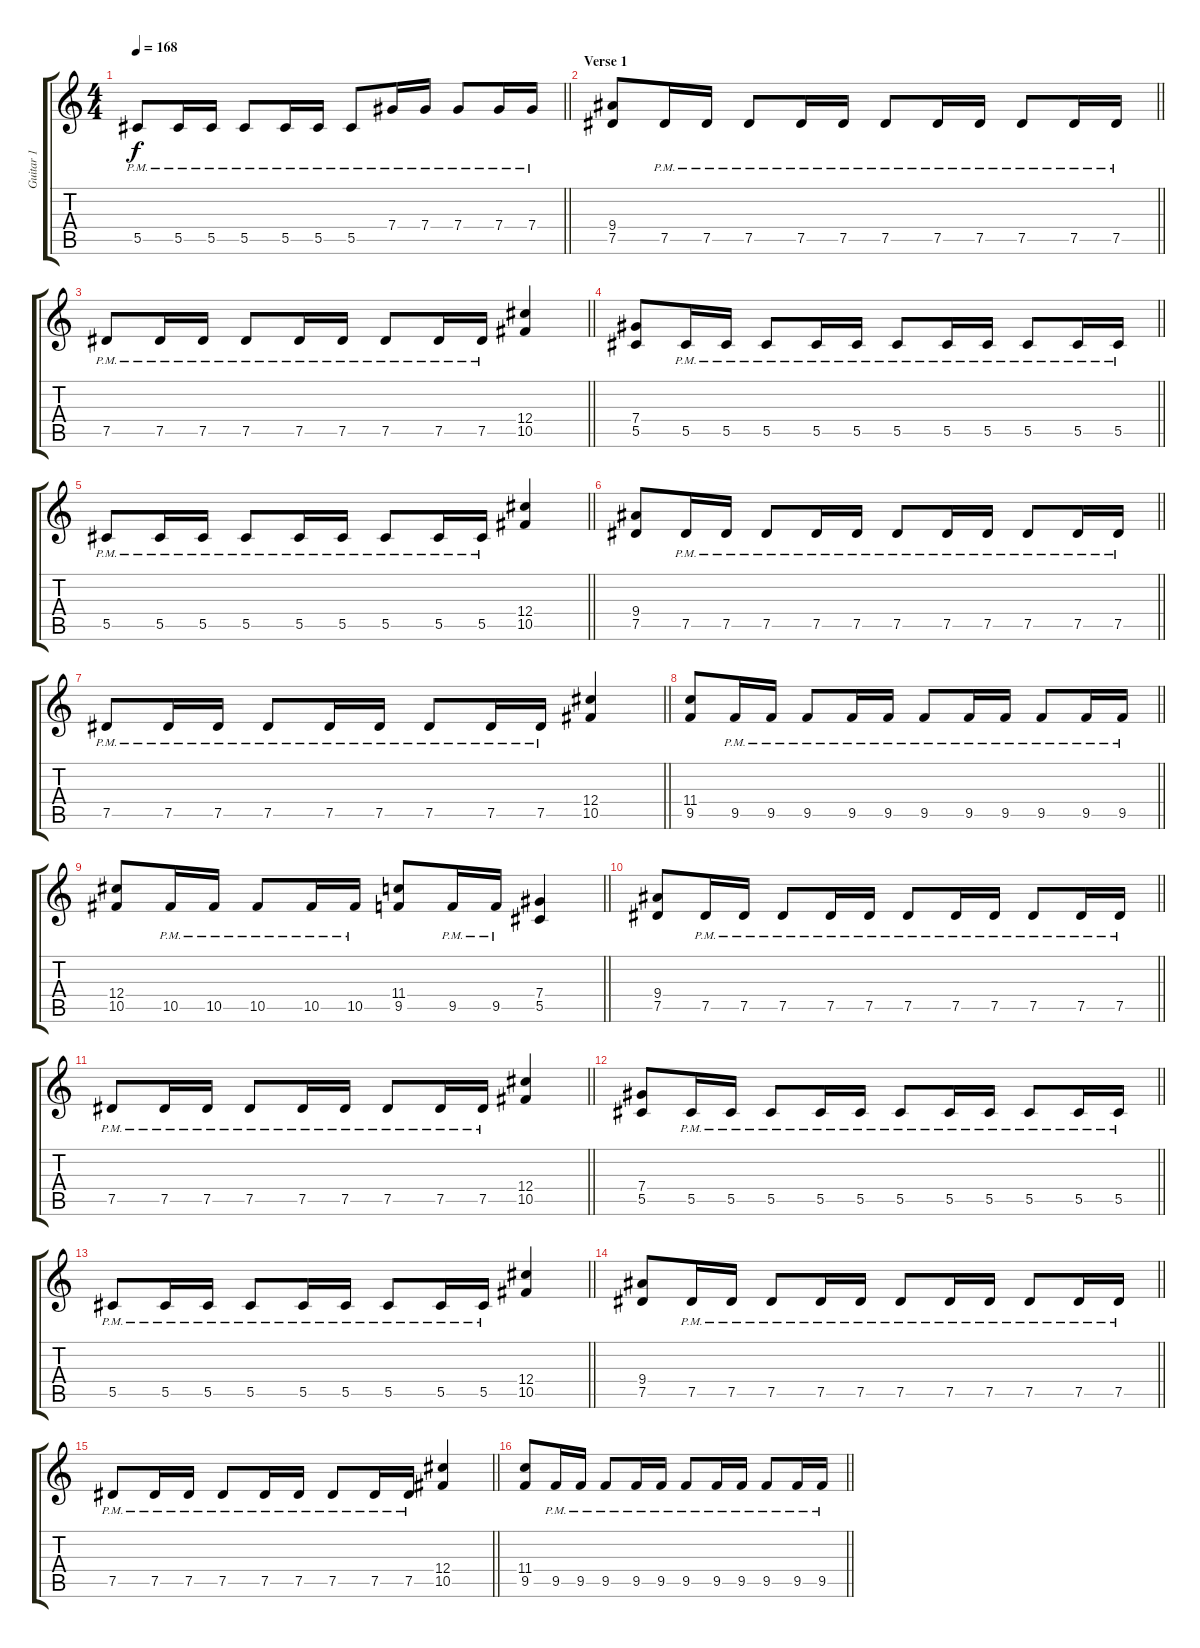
\track ("Guitar 1" "Guitar 1") {instrument distortionguitar}
\staff {score tabs}
\tuning (Eb4 Bb3 Gb3 Db3 Ab2 Eb2) {hide}
\ts (4 4)
\tempo 168
\clef g2
\barLineRight lightlight
\ks c
5.5{pm}.8{dy f} 5.5{pm}.16 5.5{pm}.16 5.5{pm}.8 5.5{pm}.16 5.5{pm}.16 5.5{pm}.8 7.4{pm}.16 7.4{pm}.16 7.4{pm}.8 7.4{pm}.16 7.4{pm}.16 |
\section ("" "Verse 1")
\barLineRight lightlight
(9.4 7.5).8 7.5{pm}.16 7.5{pm}.16 7.5{pm}.8 7.5{pm}.16 7.5{pm}.16 7.5{pm}.8 7.5{pm}.16 7.5{pm}.16 7.5{pm}.8 7.5{pm}.16 7.5{pm}.16 |
\barLineRight lightlight
7.5{pm}.8 7.5{pm}.16 7.5{pm}.16 7.5{pm}.8 7.5{pm}.16 7.5{pm}.16 7.5{pm}.8 7.5{pm}.16 7.5{pm}.16 (12.4 10.5).4 |
\barLineRight lightlight
(7.4 5.5).8 5.5{pm}.16 5.5{pm}.16 5.5{pm}.8 5.5{pm}.16 5.5{pm}.16 5.5{pm}.8 5.5{pm}.16 5.5{pm}.16 5.5{pm}.8 5.5{pm}.16 5.5{pm}.16 |
\barLineRight lightlight
5.5{pm}.8 5.5{pm}.16 5.5{pm}.16 5.5{pm}.8 5.5{pm}.16 5.5{pm}.16 5.5{pm}.8 5.5{pm}.16 5.5{pm}.16 (12.4 10.5).4 |
\barLineRight lightlight
(9.4 7.5).8 7.5{pm}.16 7.5{pm}.16 7.5{pm}.8 7.5{pm}.16 7.5{pm}.16 7.5{pm}.8 7.5{pm}.16 7.5{pm}.16 7.5{pm}.8 7.5{pm}.16 7.5{pm}.16 |
\barLineRight lightlight
7.5{pm}.8 7.5{pm}.16 7.5{pm}.16 7.5{pm}.8 7.5{pm}.16 7.5{pm}.16 7.5{pm}.8 7.5{pm}.16 7.5{pm}.16 (12.4 10.5).4 |
\barLineRight lightlight
(11.4 9.5).8 9.5{pm}.16 9.5{pm}.16 9.5{pm}.8 9.5{pm}.16 9.5{pm}.16 9.5{pm}.8 9.5{pm}.16 9.5{pm}.16 9.5{pm}.8 9.5{pm}.16 9.5{pm}.16 |
\barLineRight lightlight
(12.4 10.5).8 10.5{pm}.16 10.5{pm}.16 10.5{pm}.8 10.5{pm}.16 10.5{pm}.16 (11.4 9.5).8 9.5{pm}.16 9.5{pm}.16 (7.4 5.5).4 |
\barLineRight lightlight
(9.4 7.5).8 7.5{pm}.16 7.5{pm}.16 7.5{pm}.8 7.5{pm}.16 7.5{pm}.16 7.5{pm}.8 7.5{pm}.16 7.5{pm}.16 7.5{pm}.8 7.5{pm}.16 7.5{pm}.16 |
\barLineRight lightlight
7.5{pm}.8 7.5{pm}.16 7.5{pm}.16 7.5{pm}.8 7.5{pm}.16 7.5{pm}.16 7.5{pm}.8 7.5{pm}.16 7.5{pm}.16 (12.4 10.5).4 |
\barLineRight lightlight
(7.4 5.5).8 5.5{pm}.16 5.5{pm}.16 5.5{pm}.8 5.5{pm}.16 5.5{pm}.16 5.5{pm}.8 5.5{pm}.16 5.5{pm}.16 5.5{pm}.8 5.5{pm}.16 5.5{pm}.16 |
\barLineRight lightlight
5.5{pm}.8 5.5{pm}.16 5.5{pm}.16 5.5{pm}.8 5.5{pm}.16 5.5{pm}.16 5.5{pm}.8 5.5{pm}.16 5.5{pm}.16 (12.4 10.5).4 |
\barLineRight lightlight
(9.4 7.5).8 7.5{pm}.16 7.5{pm}.16 7.5{pm}.8 7.5{pm}.16 7.5{pm}.16 7.5{pm}.8 7.5{pm}.16 7.5{pm}.16 7.5{pm}.8 7.5{pm}.16 7.5{pm}.16 |
\barLineRight lightlight
7.5{pm}.8 7.5{pm}.16 7.5{pm}.16 7.5{pm}.8 7.5{pm}.16 7.5{pm}.16 7.5{pm}.8 7.5{pm}.16 7.5{pm}.16 (12.4 10.5).4 |
\barLineRight lightlight
(11.4 9.5).8 9.5{pm}.16 9.5{pm}.16 9.5{pm}.8 9.5{pm}.16 9.5{pm}.16 9.5{pm}.8 9.5{pm}.16 9.5{pm}.16 9.5{pm}.8 9.5{pm}.16 9.5{pm}.16
